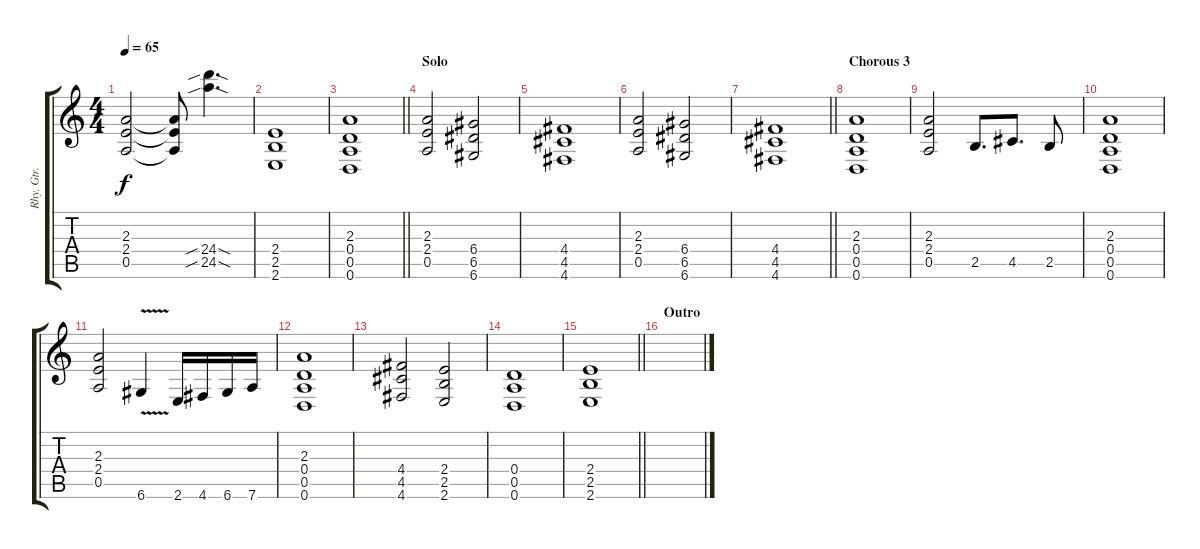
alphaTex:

\track ("Rhy. Gtr. 1" "Rhy. Gtr. ") {instrument distortionguitar}
\staff {score tabs}
\tuning (E4 B3 G3 D3 A2 D2) {hide}
\ts (4 4)
\tempo 65
\clef g2
\ks c
(2.3 2.4 0.5).2{dy f} (2.3{t} 2.4{t} 0.5{t}).8 (24.4{sib sod} 24.5{sib sod}).4{d} |
(2.4 2.5 2.6).1 |
\barLineRight lightlight
(2.3 0.4 0.5 0.6).1 |
\section ("" "Solo")
(2.3 2.4 0.5).2{volume 4} (6.4 6.5 6.6).2 |
(4.4 4.5 4.6).1 |
(2.3 2.4 0.5).2 (6.4 6.5 6.6).2 |
\barLineRight lightlight
(4.4 4.5 4.6).1 |
\section ("" "Chorous 3")
(2.3 0.4 0.5 0.6).1{volume 5} |
(2.3 2.4 0.5).2 2.5.8{d} 4.5.8{d} 2.5.8 |
(2.3 0.4 0.5 0.6).1 |
(2.3 2.4 0.5).2 6.6{v}.4 2.6.16 4.6.16 6.6.16 7.6.16 |
(2.3 0.4 0.5 0.6).1 |
(4.4 4.5 4.6).2 (2.4 2.5 2.6).2 |
(0.4 0.5 0.6).1 |
\barLineRight lightlight
(2.4 2.5 2.6).1 |
\section ("" "Outro")
